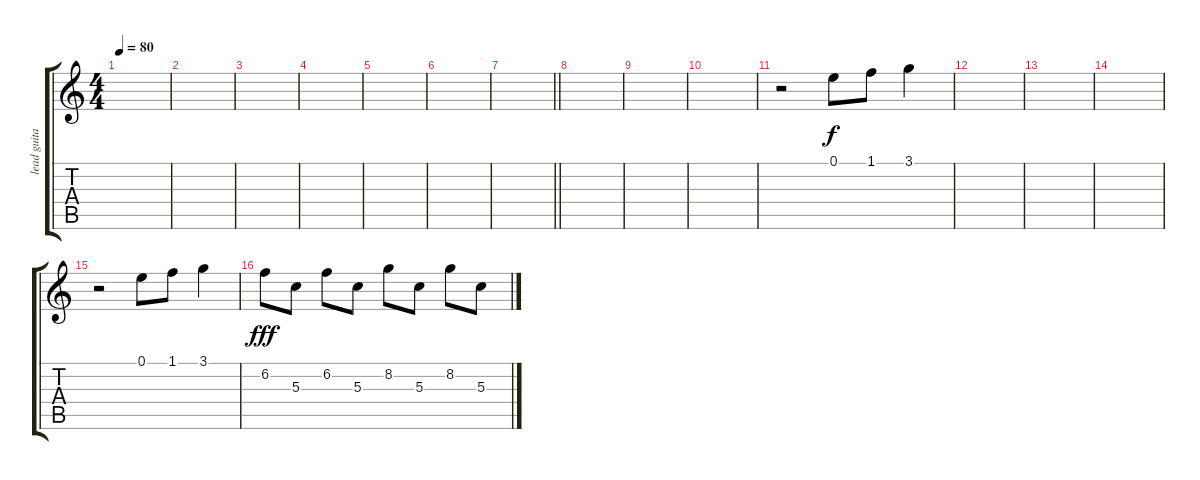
\track ("lead guitar" "lead guita") {instrument overdrivenguitar}
\staff {score tabs}
\tuning (E4 B3 G3 D3 A2 E2) {hide}
\ts (4 4)
\tempo 80
\clef g2
\ks c
|
|
|
|
|
|
\barLineRight lightlight
|
\section ("" "")
|
|
|
r.2 0.1.8{dy f} 1.1.8 3.1.4 |
|
|
|
r.2 0.1.8 1.1.8 3.1.4 |
6.2.8{dy fff} 5.3.8 6.2.8 5.3.8 8.2.8 5.3.8 8.2.8 5.3.8
